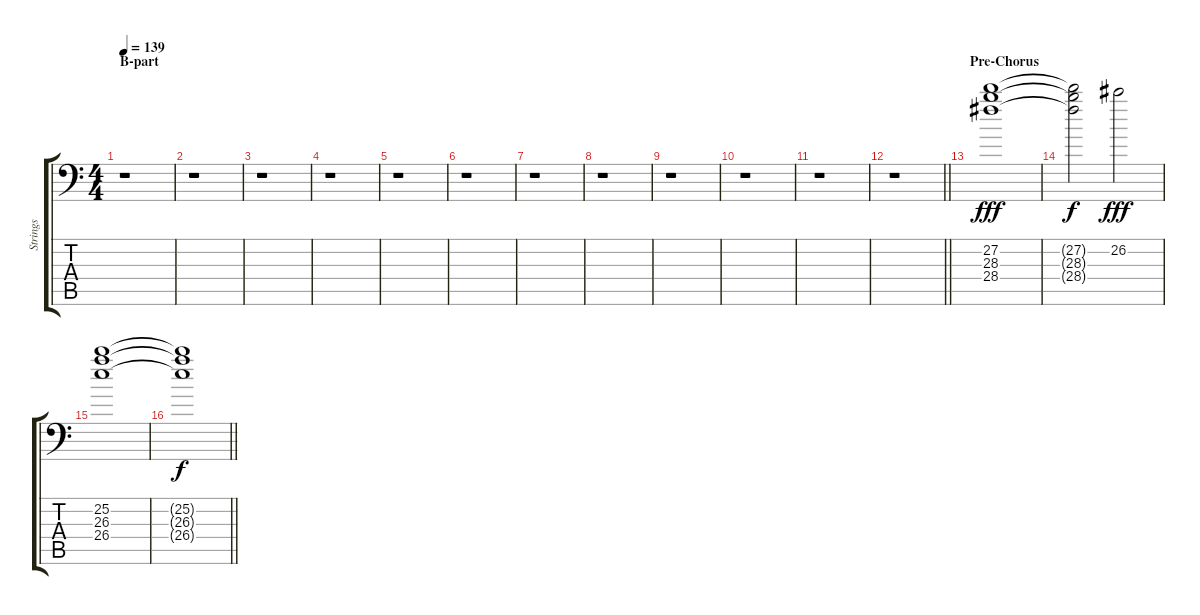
\track ("Strings" "Strings") {instrument stringensemble1}
\staff {score tabs}
\tuning (E6 B3 G3 D3 A2 D0) {hide}
\ts (4 4)
\section ("" "B-part")
\tempo 139
\clef f4
\ks c
r.1{dy f} |
r.1 |
r.1 |
r.1 |
r.1 |
r.1 |
r.1 |
r.1 |
r.1 |
r.1 |
r.1 |
\barLineRight lightlight
r.1 |
\section ("" "Pre-Chorus")
(27.2 28.3 28.4).1{dy fff} |
(27.2{t} 28.3{t} 28.4{t}).2{dy f} 26.2.2{dy fff} |
(25.2 26.3 26.4).1 |
\barLineRight lightlight
(25.2{t} 26.3{t} 26.4{t}).1{dy f}
